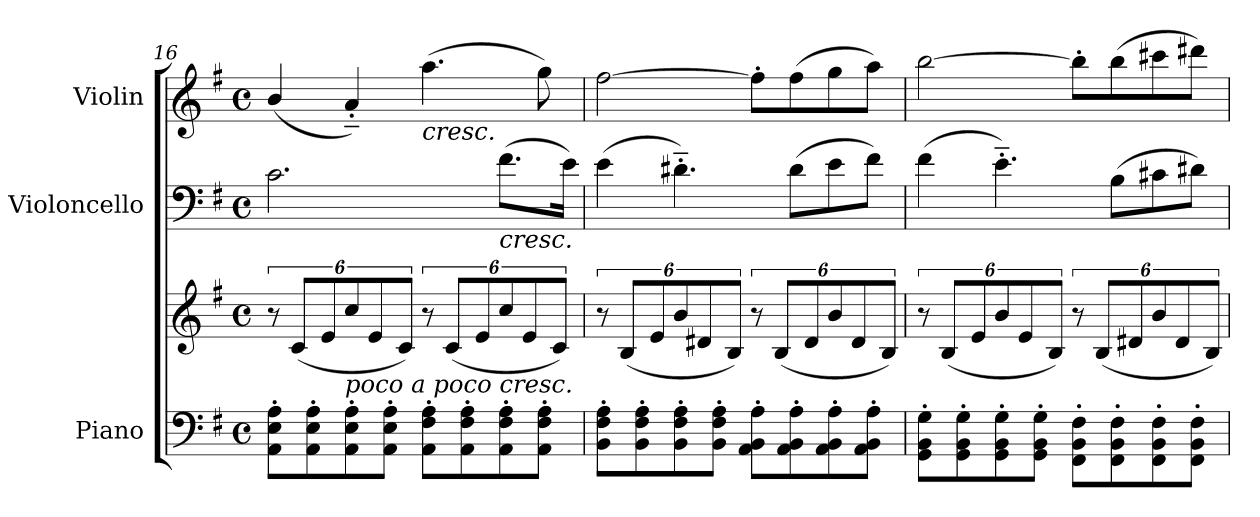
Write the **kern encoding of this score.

**kern	**kern	**kern	**kern
*part3	*part3	*part2	*part1
*staff4	*staff3	*staff2	*staff1
*I"Piano	*	*I"Violoncello	*I"Violin
*I'Pno.	*	*I'Vc.	*I'Vln.
*clefF4	*clefG2	*clefF4	*clefG2
*k[f#]	*k[f#]	*k[f#]	*k[f#]
*M4/4	*M4/4	*M4/4	*M4/4
*met(c)	*met(c)	*met(c)	*met(c)
=16	=16	=16	=16
8AA\' 8E\' 8A\'L	12r	2.c\	(4b/
.	(12c/L	.	.
8AA\' 8E\' 8A\'	.	.	.
.	12e/	.	.
!	!LO:TX:b:i:t=poco a poco cresc.	!	!
8AA\' 8E\' 8A\'	12cc/	.	4a'~/)
.	12e/	.	.
8AA\' 8E\' 8A\'J	.	.	.
.	12c/J)	.	.
!	!	!	!LO:TX:b:i:t=cresc.
8AA\' 8F#\' 8A\'L	12r	.	(4.aa\
.	(12c/L	.	.
8AA\' 8F#\' 8A\'	.	.	.
.	12e/	.	.
!	!	!LO:TX:b:i:t=cresc.	!
8AA\' 8F#\' 8A\'	12cc/	(8.f#\L	.
.	12e/	.	.
8AA\' 8F#\' 8A\'J	.	.	8gg\)
.	12c/J)	.	.
.	.	16e\Jk)	.
=17	=17	=17	=17
8BB\' 8F#\' 8A\'L	12r	(4e\	[2ff#\
.	(12B/L	.	.
8BB\' 8F#\' 8A\'	.	.	.
.	12e/	.	.
8BB\' 8F#\' 8A\'	12b/	4.d#X'~\)	.
.	12d#X/	.	.
8BB\' 8F#\' 8A\'J	.	.	.
.	12B/J)	.	.
8AA\' 8BB\' 8A\'L	12r	.	8ff#'\L]
.	(12B/L	.	.
8AA\' 8BB\' 8A\'	.	(8d#\L	(8ff#\
.	12d#/	.	.
8AA\' 8BB\' 8A\'	12b/	8e\	8gg\
.	12d#/	.	.
8AA\' 8BB\' 8A\'J	.	8f#\J)	8aa\J)
.	12B/J)	.	.
=18	=18	=18	=18
8GG\' 8BB\' 8G\'L	12r	(4f#\	[2bb\
.	(12B/L	.	.
8GG\' 8BB\' 8G\'	.	.	.
.	12e/	.	.
8GG\' 8BB\' 8G\'	12b/	4.e'~\)	.
.	12e/	.	.
8GG\' 8BB\' 8G\'J	.	.	.
.	12B/J)	.	.
8FF#\' 8BB\' 8F#\'L	12r	.	8bb'\L]
.	(12B/L	.	.
8FF#\' 8BB\' 8F#\'	.	(8B\L	(8bb\
.	12d#X/	.	.
8FF#\' 8BB\' 8F#\'	12b/	8c#X\	8ccc#X\
.	12d#/	.	.
8FF#\' 8BB\' 8F#\'J	.	8d#X\J)	8ddd#X\J)
.	12B/J)	.	.
=	=	=	=
*-	*-	*-	*-
